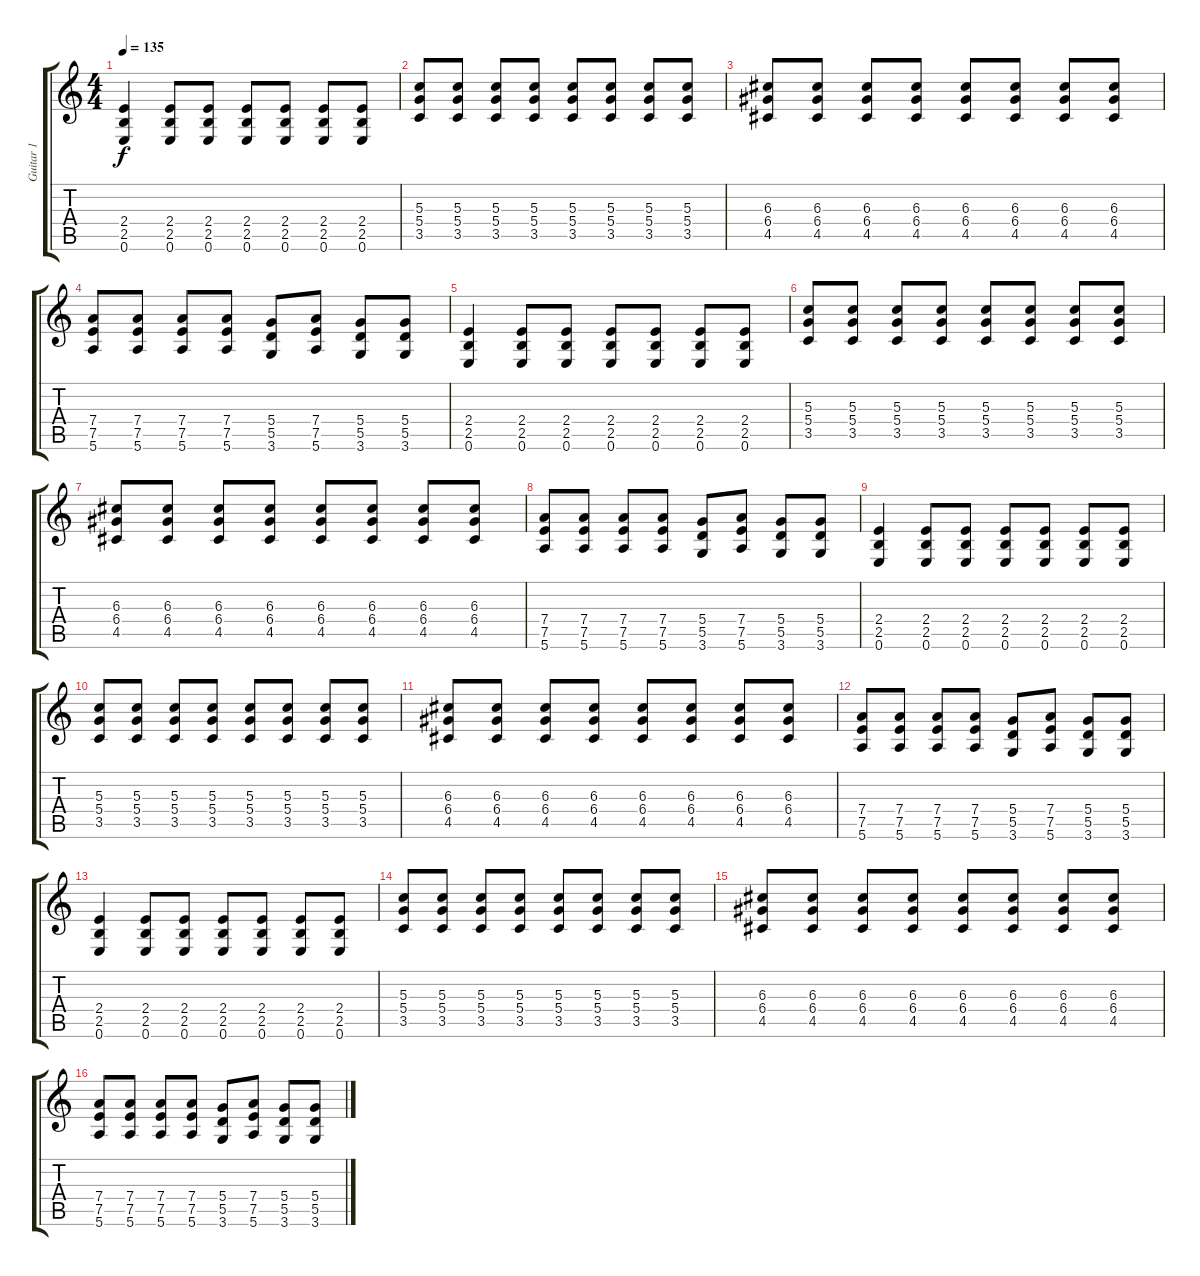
\track ("Guitar 1" "Guitar 1") {instrument overdrivenguitar}
\staff {score tabs}
\tuning (E4 B3 G3 D3 A2 E2) {hide}
\ts (4 4)
\tempo 135
\clef g2
\ks c
(2.4 2.5 0.6).4{dy f} (2.4 2.5 0.6).8 (2.4 2.5 0.6).8 (2.4 2.5 0.6).8 (2.4 2.5 0.6).8 (2.4 2.5 0.6).8 (2.4 2.5 0.6).8 |
(5.3 5.4 3.5).8 (5.3 5.4 3.5).8 (5.3 5.4 3.5).8 (5.3 5.4 3.5).8 (5.3 5.4 3.5).8 (5.3 5.4 3.5).8 (5.3 5.4 3.5).8 (5.3 5.4 3.5).8 |
(6.3 6.4 4.5).8 (6.3 6.4 4.5).8 (6.3 6.4 4.5).8 (6.3 6.4 4.5).8 (6.3 6.4 4.5).8 (6.3 6.4 4.5).8 (6.3 6.4 4.5).8 (6.3 6.4 4.5).8 |
(7.4 7.5 5.6).8 (7.4 7.5 5.6).8 (7.4 7.5 5.6).8 (7.4 7.5 5.6).8 (5.4 5.5 3.6).8 (7.4 7.5 5.6).8 (5.4 5.5 3.6).8 (5.4 5.5 3.6).8 |
(2.4 2.5 0.6).4 (2.4 2.5 0.6).8 (2.4 2.5 0.6).8 (2.4 2.5 0.6).8 (2.4 2.5 0.6).8 (2.4 2.5 0.6).8 (2.4 2.5 0.6).8 |
(5.3 5.4 3.5).8 (5.3 5.4 3.5).8 (5.3 5.4 3.5).8 (5.3 5.4 3.5).8 (5.3 5.4 3.5).8 (5.3 5.4 3.5).8 (5.3 5.4 3.5).8 (5.3 5.4 3.5).8 |
(6.3 6.4 4.5).8 (6.3 6.4 4.5).8 (6.3 6.4 4.5).8 (6.3 6.4 4.5).8 (6.3 6.4 4.5).8 (6.3 6.4 4.5).8 (6.3 6.4 4.5).8 (6.3 6.4 4.5).8 |
(7.4 7.5 5.6).8 (7.4 7.5 5.6).8 (7.4 7.5 5.6).8 (7.4 7.5 5.6).8 (5.4 5.5 3.6).8 (7.4 7.5 5.6).8 (5.4 5.5 3.6).8 (5.4 5.5 3.6).8 |
(2.4 2.5 0.6).4 (2.4 2.5 0.6).8 (2.4 2.5 0.6).8 (2.4 2.5 0.6).8 (2.4 2.5 0.6).8 (2.4 2.5 0.6).8 (2.4 2.5 0.6).8 |
(5.3 5.4 3.5).8 (5.3 5.4 3.5).8 (5.3 5.4 3.5).8 (5.3 5.4 3.5).8 (5.3 5.4 3.5).8 (5.3 5.4 3.5).8 (5.3 5.4 3.5).8 (5.3 5.4 3.5).8 |
(6.3 6.4 4.5).8 (6.3 6.4 4.5).8 (6.3 6.4 4.5).8 (6.3 6.4 4.5).8 (6.3 6.4 4.5).8 (6.3 6.4 4.5).8 (6.3 6.4 4.5).8 (6.3 6.4 4.5).8 |
(7.4 7.5 5.6).8 (7.4 7.5 5.6).8 (7.4 7.5 5.6).8 (7.4 7.5 5.6).8 (5.4 5.5 3.6).8 (7.4 7.5 5.6).8 (5.4 5.5 3.6).8 (5.4 5.5 3.6).8 |
(2.4 2.5 0.6).4 (2.4 2.5 0.6).8 (2.4 2.5 0.6).8 (2.4 2.5 0.6).8 (2.4 2.5 0.6).8 (2.4 2.5 0.6).8 (2.4 2.5 0.6).8 |
(5.3 5.4 3.5).8 (5.3 5.4 3.5).8 (5.3 5.4 3.5).8 (5.3 5.4 3.5).8 (5.3 5.4 3.5).8 (5.3 5.4 3.5).8 (5.3 5.4 3.5).8 (5.3 5.4 3.5).8 |
(6.3 6.4 4.5).8 (6.3 6.4 4.5).8 (6.3 6.4 4.5).8 (6.3 6.4 4.5).8 (6.3 6.4 4.5).8 (6.3 6.4 4.5).8 (6.3 6.4 4.5).8 (6.3 6.4 4.5).8 |
(7.4 7.5 5.6).8 (7.4 7.5 5.6).8 (7.4 7.5 5.6).8 (7.4 7.5 5.6).8 (5.4 5.5 3.6).8 (7.4 7.5 5.6).8 (5.4 5.5 3.6).8 (5.4 5.5 3.6).8
